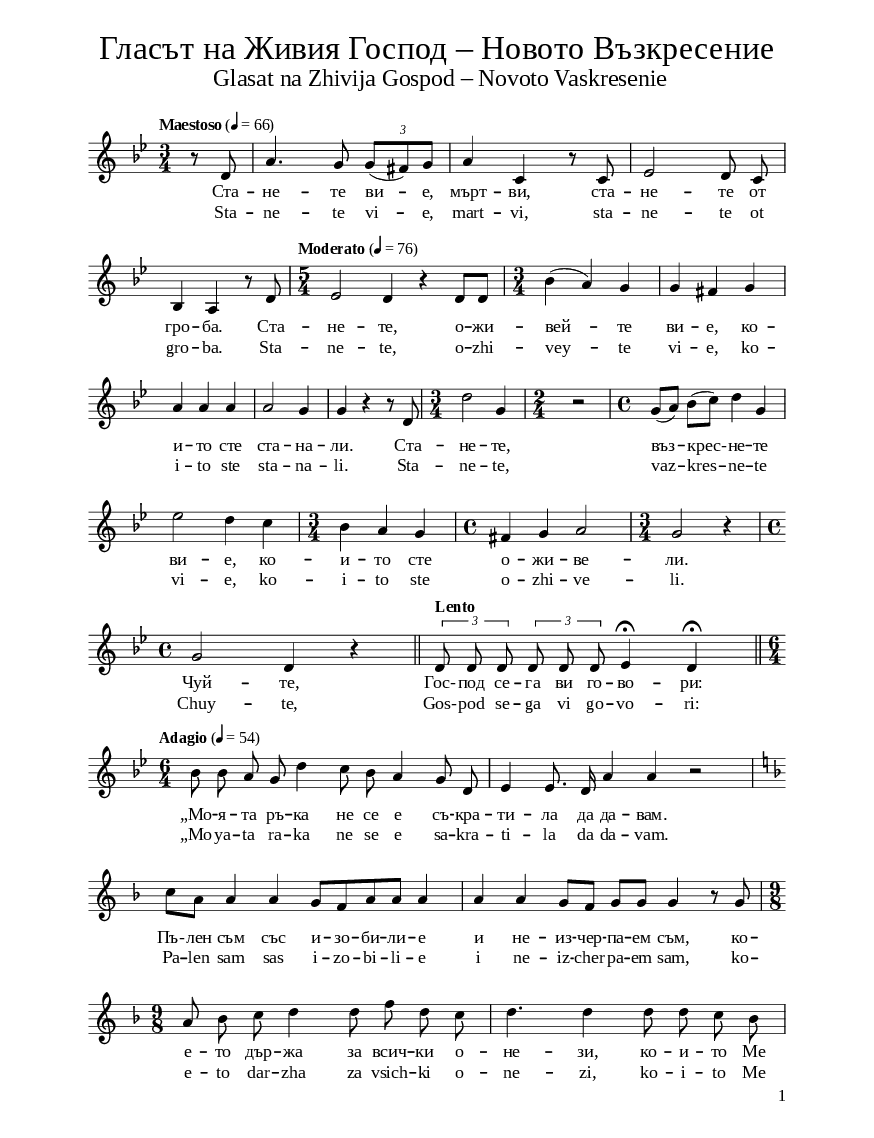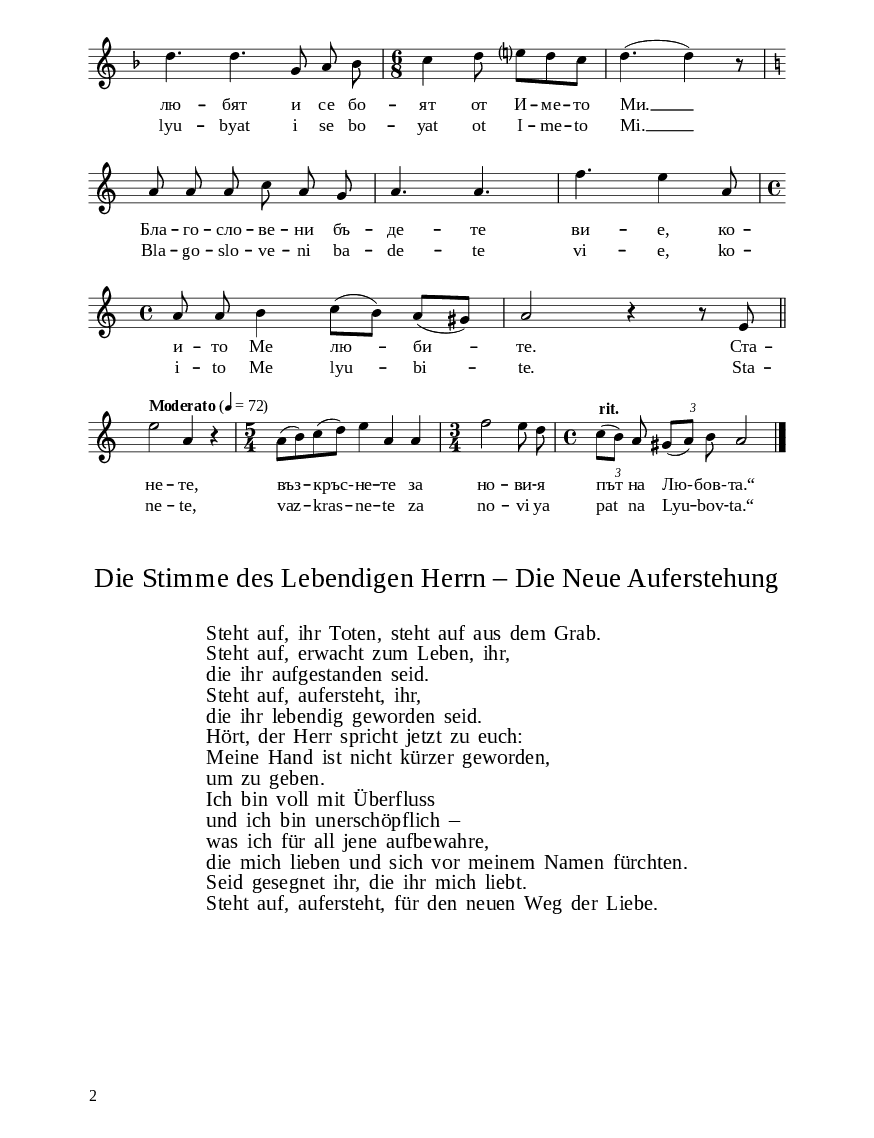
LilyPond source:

\version "2.24.1"

% include paper part and global functions
\include "include/globals.ily"

\bookpart {
  \label #'ref190
  \tocItem \markup "Гласът на Живия Господ – Glasat na Zhivija Gospod"
  \include "include/bookpart-paper.ily"
  \score {
    \include "include/score-layout.ily"

    \new Voice \absolute {
      \clef treble
      \key g \minor
      \time 3/4
      \tempoFunc "Maestoso" 4 "66"
     
      \partial 4
      r8 d'8 | % 2
      a'4. g'8 \once \omit TupletBracket \tuplet 3/2 {
        g'8 ( [ fis'8 )  g'8 ]
      }
      | % 3
      a'4 c'4 r8 c'8 | % 4
      es'2 \autoBeamOff d'8 c'8 \break | % 5
      bes4 a4 r8 d'8 | % 6
      \time 5/4  | % 6
      \tempoFunc "Moderato" 4 "76"
      es'2 d'4 r4 \autoBeamOn d'8 d'8 | % 7
      \time 3/4  | % 7
      bes'4 ( a'4 ) g'4 | % 8
      g'4 fis'4 g'4 \break | % 9
      a'4 a'4 a'4 |
      a'2 g'4  | % 11
      g'4 r4 r8 d'8 | % 12
      \time 3/4  | % 12
      d''2 g'4 | \time 2/4 r2 |  % 13
     \time 4/4 g'8 ( [ a'8 ) ]  bes'8 ( [  c''8 )
      ]  d''4 g'4 | \break % 14
      es''2  d''4  c''4 | % 15
      \time 3/4  | % 15
      bes'4 a'4 g'4 | % 16
      \time 4/4  | % 16
      fis'4 g'4 a'2 | % 17
      \time 3/4  | % 17
      g'2 r4 | \break % 18
      \time 4/4  | % 18
      g'2 d'4 r4 \bar "||" 
      \autoBeamOff
      \tempo "Lento"
      \times 2/3  {
        d'8  d'8 d'8
      }
      \times 2/3  {
        d'8 d'8 d'8
      }
      es'4 ^\fermata d'4 ^\fermata \bar "||"
      \break |
      \tempoFunc "Adagio" 4 "54"
      \time 6/4
      bes'8  bes'8 a'8 g'8
      d''4  c''8  bes'8  % 21
      a'4 g'8 d'8 | es'4 es'8. d'16 a'4 a'4 r2 \break | % 23
      \autoBeamOn
      \key f \major
      c''8 a'8 a'4 a'4  g'8 f'8 a'8 a'8 a'4 | % 25
      a'4 a'4 g'8 f'8 g'8 g'8 g'4 r8 g'8 | \break  % 27
      \time 9/8
      \autoBeamOff
      a'8  bes'8  c''8  d''4
      d''8 f''8  d''8  c''8 | d''4.
      d''4  d''8 
      d''8  c''8  bes'8 | \break
       d''4.
      d''4. g'8 a'8  bes'8 | 
      \time 6/8
       c''4  d''8 \autoBeamOn e''?8  d''8  c''8 |  d''4. (d''4) r8 | \break
      \key a \minor
      \autoBeamOff a'8 a'8 a'8 c''8 a'8 g'8 | a'4. a'4. |
      f''4.  e''4 a'8  | \break
      \time 4/4  | % 35
      a'8 a'8  b'4  c''8 ( [
      b'8 ) ] a'8 ( [ gis'8 ) ] | % 36
      a'2 r4 r8 e'8 \bar "||"
      \break | % 37
      | % 37
      \tempoFunc "Moderato" 4 "72"
      e''2 a'4 r4 | % 38

      \autoBeamOn
    
      \time 5/4 a'8 (  [ b'8 )   c''8 (   d''8 ) ]  e''4 a'4  a'4 | 
      \time 3/4 
      f''2  \autoBeamOff e''8  d''8 |
      \time 4/4
      \tweak direction #up \once \omit TupletBracket \times 2/3 {
        \once \override Slur.positions = #'(1 . 1)
        \tempo "         rit." c''8   ( [  b'8 ) ]  a'8 
      }
      \once \omit TupletBracket \times 2/3 {
        gis'8 ( [  a'8
        ) ] b'8
      }
      a'2
      \bar "|."

    }

    \addlyrics {
      Ста -- не -- те ви -- е, мърт --
      ви, ста -- не -- те от гро -- ба.
      Ста -- не -- те, о -- жи -- вей --
      те ви -- е, ко -- и -- то сте ста --
      на -- ли. Ста -- не -- те, въз --
      "крес-" -- не -- те ви -- е, ко -- и
      -- то сте о -- жи -- ве -- ли. Чуй --
      те, "Гос-" -- под се -- га ви го --
      во -- ри: „Мо -- я -- та ръ -- ка
      не се е съ -- кра -- ти -- ла да
      да -- вам. "Пъ-" -- лен съм със и --
      зо -- би -- ли -- е и не -- из -- чер
      -- па -- ем съм, ко -- е -- то дър --
      жа за всич -- ки о -- не -- зи, ко
      -- и -- то Ме лю -- бят и се бо --
      ят от И -- ме -- то Ми. __ Бла -- го --
      сло -- ве -- ни бъ -- де -- те ви --
      е, ко -- и -- то Ме лю -- би
      -- те. Ста -- не -- те, въз --
      "кръс-" -- не -- те за но -- ви -- я
      път на "Лю-" -- "бов-" -- та.“}
      \addlyrics {
        Sta -- ne -- te vi -- e, mart --
        vi, sta -- ne -- te ot gro -- ba.
        Sta -- ne -- te, o -- zhi -- vey --
        te vi -- e, ko -- i -- to ste sta --
        na -- li. Sta -- ne -- te, vaz --
        kres -- ne -- te vi -- e, ko -- i
        -- to ste o -- zhi -- ve -- li. Chuy --
        te, "Gos-" -- pod se -- ga vi go --
        vo -- ri: „Mo -- ya -- ta ra -- ka
        ne se e sa -- kra -- ti -- la da
        da -- vam. Pa -- len sam sas i --
        zo -- bi -- li -- e i ne -- iz -- cher
        -- pa -- em sam, ko -- e -- to dar --
        zha za vsich -- ki o -- ne -- zi, ko
        -- i -- to Me lyu -- byat i se bo --
        yat ot I -- me -- to Mi. __ Bla -- go --
        slo -- ve -- ni ba -- de -- te vi --
        e, ko -- i -- to Me lyu -- bi
        -- te. Sta -- ne -- te, vaz --
        kras -- ne -- te za no -- vi -- ya
        pat na Lyu -- bov -- ta.“}

        \header {
          title = \titleFunc "Гласът на Живия Господ – Новото Възкресение" " Glasat na Zhivija Gospod – Novoto Vaskresenie"
        }

        \midi{}

      } % score

      \markup \empty-one
      % include foreign translation(s) of the song
      \version "2.24.1"

\markup \fill-line { \fontsize #5 "Die Stimme des Lebendigen Herrn – Die Neue Auferstehung" }
\markup \null
\markup \null
\markup \fontsize #deCoupletFontSize {
\hspace #10
\override #`(baseline-skip . ,deCoupletBaselineSkip)

\column {
\line { " " }

 \line { " "Steht auf, ihr Toten, steht auf aus dem Grab.}

 \line { " "Steht auf, erwacht zum Leben, ihr, }

 \line { " "die ihr aufgestanden seid.}

 \line { " "Steht auf, aufersteht, ihr,}

 \line { " "die ihr lebendig geworden seid.}

 \line { " "Hört, der Herr spricht jetzt zu euch:}

 \line { " "Meine Hand ist nicht kürzer geworden,}

 \line { " "um zu geben.}

 \line { " "Ich bin voll mit Überfluss}

 \line { " "und ich bin unerschöpflich   –  }

 \line { " " was ich für all jene aufbewahre,}

 \line { " "die mich lieben und sich vor meinem Namen fürchten.}

 \line { " "Seid gesegnet ihr, die ihr mich liebt.}

 \line { " "Steht auf, aufersteht, für den neuen Weg der Liebe.}


}
}

    } % bookpart

    % Più mosso
    %
